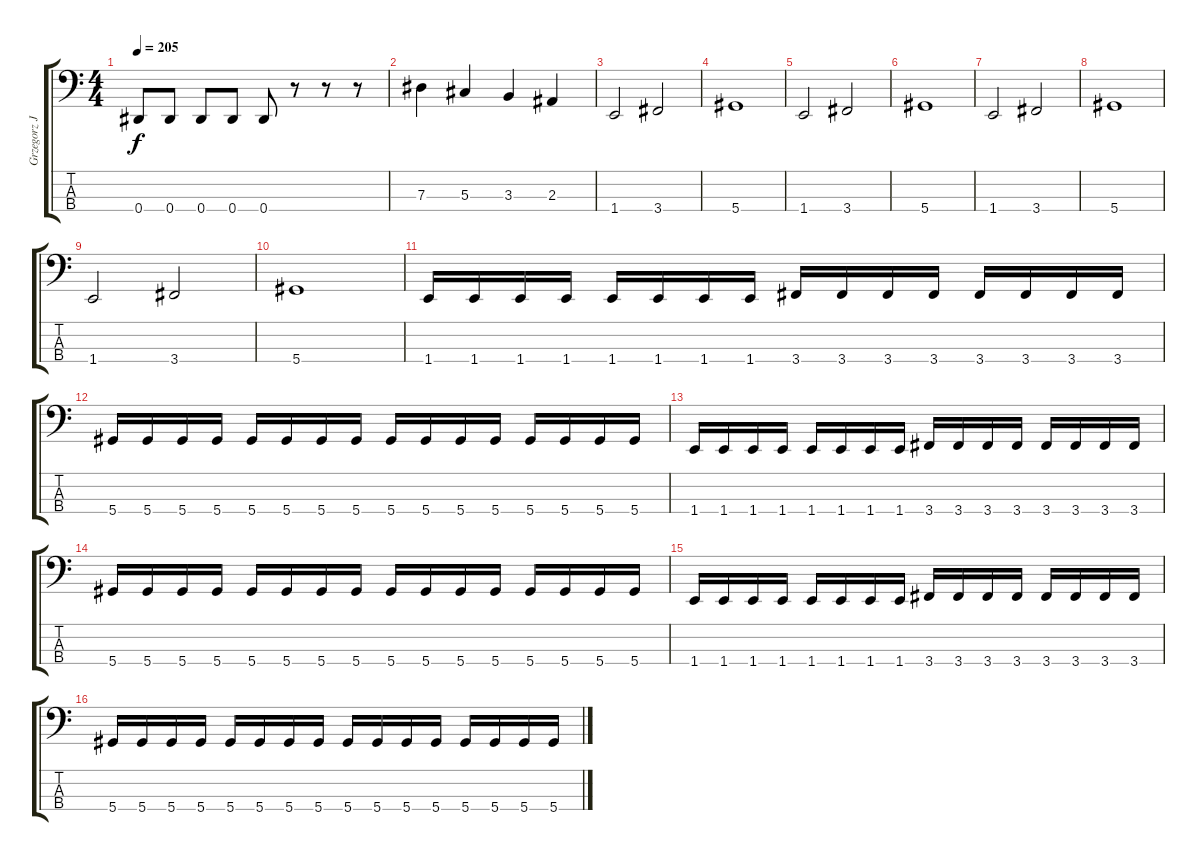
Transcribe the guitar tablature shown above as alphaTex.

\track ("Grzegorz Jezierski" "Grzegorz J") {instrument electricbasspick}
\staff {score tabs}
\tuning (Gb2 Db2 Ab1 Eb1) {hide}
\ts (4 4)
\tempo 205
\clef f4
\ks c
0.4.8{dy f} 0.4.8 0.4.8 0.4.8 0.4.8 r.8 r.8 r.8 |
7.3.4 5.3.4 3.3.4 2.3.4 |
1.4.2 3.4.2 |
5.4.1 |
1.4.2 3.4.2 |
5.4.1 |
1.4.2 3.4.2 |
5.4.1 |
1.4.2 3.4.2 |
5.4.1 |
1.4.16 1.4.16 1.4.16 1.4.16 1.4.16 1.4.16 1.4.16 1.4.16 3.4.16 3.4.16 3.4.16 3.4.16 3.4.16 3.4.16 3.4.16 3.4.16 |
5.4.16 5.4.16 5.4.16 5.4.16 5.4.16 5.4.16 5.4.16 5.4.16 5.4.16 5.4.16 5.4.16 5.4.16 5.4.16 5.4.16 5.4.16 5.4.16 |
1.4.16 1.4.16 1.4.16 1.4.16 1.4.16 1.4.16 1.4.16 1.4.16 3.4.16 3.4.16 3.4.16 3.4.16 3.4.16 3.4.16 3.4.16 3.4.16 |
5.4.16 5.4.16 5.4.16 5.4.16 5.4.16 5.4.16 5.4.16 5.4.16 5.4.16 5.4.16 5.4.16 5.4.16 5.4.16 5.4.16 5.4.16 5.4.16 |
1.4.16 1.4.16 1.4.16 1.4.16 1.4.16 1.4.16 1.4.16 1.4.16 3.4.16 3.4.16 3.4.16 3.4.16 3.4.16 3.4.16 3.4.16 3.4.16 |
5.4.16 5.4.16 5.4.16 5.4.16 5.4.16 5.4.16 5.4.16 5.4.16 5.4.16 5.4.16 5.4.16 5.4.16 5.4.16 5.4.16 5.4.16 5.4.16
